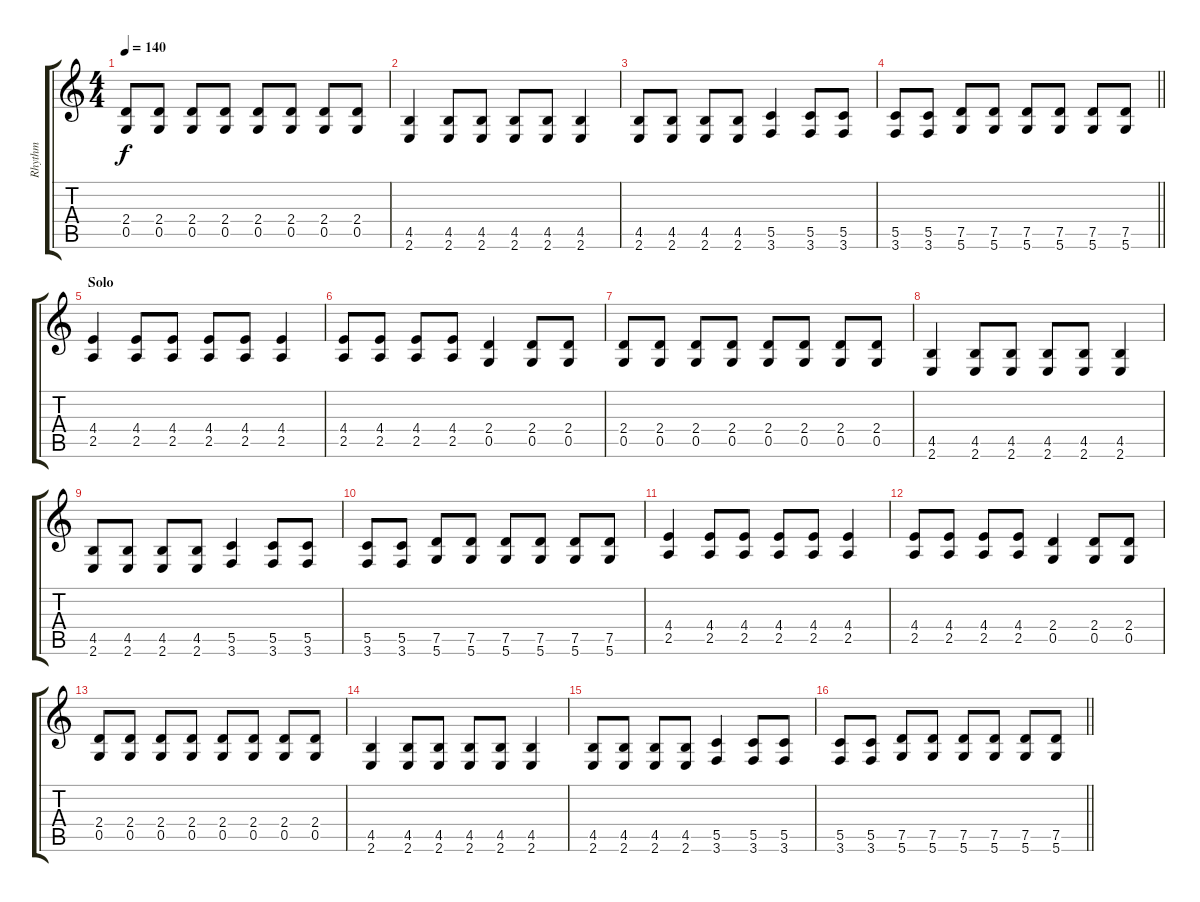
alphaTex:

\track ("Rhythm" "Rhythm") {instrument distortionguitar}
\staff {score tabs}
\tuning (D4 A3 F3 C3 G2 D2) {hide}
\ts (4 4)
\tempo 140
\clef g2
\ks c
(2.4 0.5).8{dy f} (2.4 0.5).8 (2.4 0.5).8 (2.4 0.5).8 (2.4 0.5).8 (2.4 0.5).8 (2.4 0.5).8 (2.4 0.5).8 |
(4.5 2.6).4 (4.5 2.6).8 (4.5 2.6).8 (4.5 2.6).8 (4.5 2.6).8 (4.5 2.6).4 |
(4.5 2.6).8 (4.5 2.6).8 (4.5 2.6).8 (4.5 2.6).8 (5.5 3.6).4 (5.5 3.6).8 (5.5 3.6).8 |
\barLineRight lightlight
(5.5 3.6).8 (5.5 3.6).8 (7.5 5.6).8 (7.5 5.6).8 (7.5 5.6).8 (7.5 5.6).8 (7.5 5.6).8 (7.5 5.6).8 |
\section ("" "Solo")
(4.4 2.5).4 (4.4 2.5).8 (4.4 2.5).8 (4.4 2.5).8 (4.4 2.5).8 (4.4 2.5).4 |
(4.4 2.5).8 (4.4 2.5).8 (4.4 2.5).8 (4.4 2.5).8 (2.4 0.5).4 (2.4 0.5).8 (2.4 0.5).8 |
(2.4 0.5).8 (2.4 0.5).8 (2.4 0.5).8 (2.4 0.5).8 (2.4 0.5).8 (2.4 0.5).8 (2.4 0.5).8 (2.4 0.5).8 |
(4.5 2.6).4 (4.5 2.6).8 (4.5 2.6).8 (4.5 2.6).8 (4.5 2.6).8 (4.5 2.6).4 |
(4.5 2.6).8 (4.5 2.6).8 (4.5 2.6).8 (4.5 2.6).8 (5.5 3.6).4 (5.5 3.6).8 (5.5 3.6).8 |
(5.5 3.6).8 (5.5 3.6).8 (7.5 5.6).8 (7.5 5.6).8 (7.5 5.6).8 (7.5 5.6).8 (7.5 5.6).8 (7.5 5.6).8 |
(4.4 2.5).4 (4.4 2.5).8 (4.4 2.5).8 (4.4 2.5).8 (4.4 2.5).8 (4.4 2.5).4 |
(4.4 2.5).8 (4.4 2.5).8 (4.4 2.5).8 (4.4 2.5).8 (2.4 0.5).4 (2.4 0.5).8 (2.4 0.5).8 |
(2.4 0.5).8 (2.4 0.5).8 (2.4 0.5).8 (2.4 0.5).8 (2.4 0.5).8 (2.4 0.5).8 (2.4 0.5).8 (2.4 0.5).8 |
(4.5 2.6).4 (4.5 2.6).8 (4.5 2.6).8 (4.5 2.6).8 (4.5 2.6).8 (4.5 2.6).4 |
(4.5 2.6).8 (4.5 2.6).8 (4.5 2.6).8 (4.5 2.6).8 (5.5 3.6).4 (5.5 3.6).8 (5.5 3.6).8 |
\barLineRight lightlight
(5.5 3.6).8 (5.5 3.6).8 (7.5 5.6).8 (7.5 5.6).8 (7.5 5.6).8 (7.5 5.6).8 (7.5 5.6).8 (7.5 5.6).8
